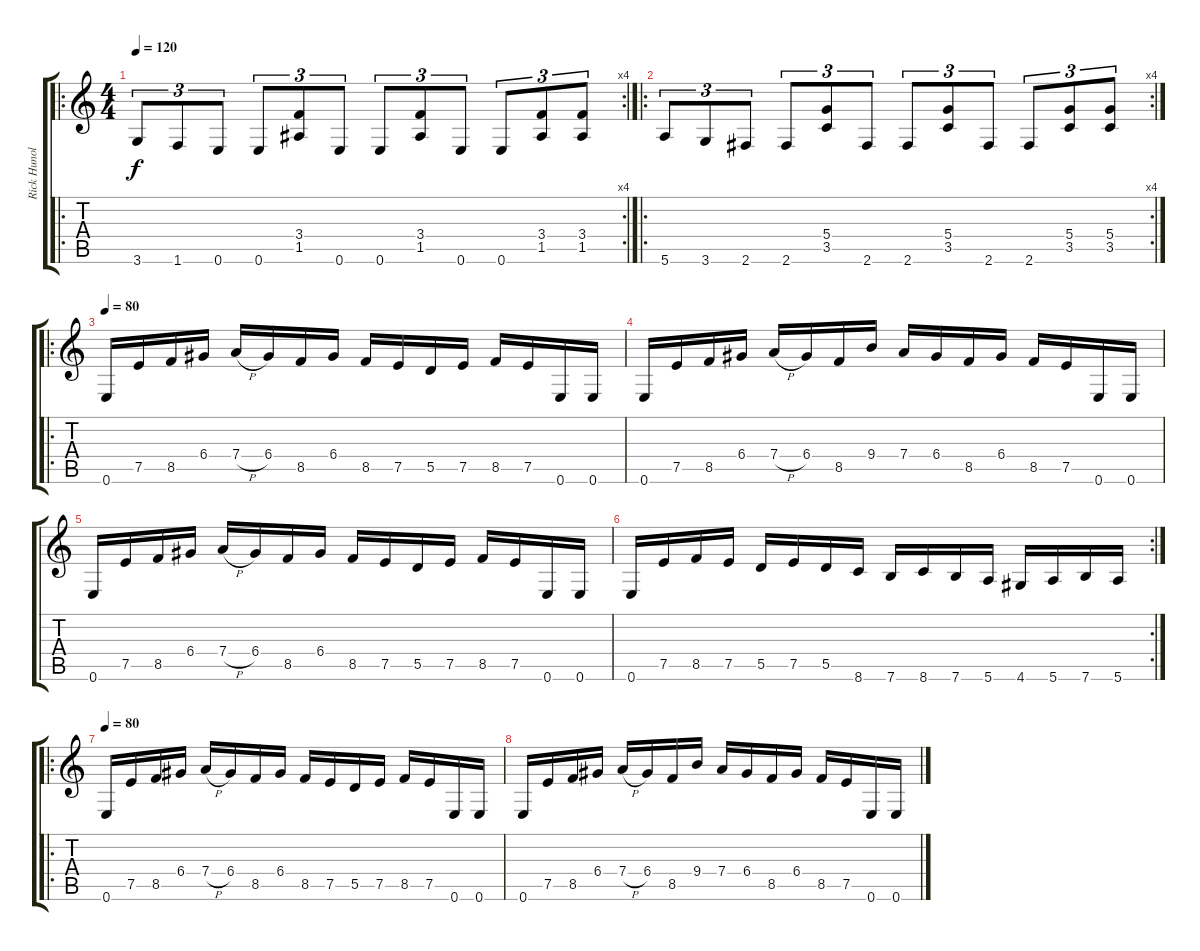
\track ("Rick Hunolt" "Rick Hunol") {instrument distortionguitar}
\staff {score tabs}
\tuning (E4 B3 G3 D3 A2 E2) {hide}
\ro
\rc 4
\ts (4 4)
\tempo 120
\clef g2
\ks c
3.6.8{tu (3 2) dy f} 1.6.8{tu (3 2)} 0.6.8{tu (3 2)} 0.6.8{tu (3 2)} (3.4 1.5).8{tu (3 2)} 0.6.8{tu (3 2)} 0.6.8{tu (3 2)} (3.4 1.5).8{tu (3 2)} 0.6.8{tu (3 2)} 0.6.8{tu (3 2)} (3.4 1.5).8{tu (3 2)} (3.4 1.5).8{tu (3 2)} |
\ro
\rc 4
5.6.8{tu (3 2)} 3.6.8{tu (3 2)} 2.6.8{tu (3 2)} 2.6.8{tu (3 2)} (5.4 3.5).8{tu (3 2)} 2.6.8{tu (3 2)} 2.6.8{tu (3 2)} (5.4 3.5).8{tu (3 2)} 2.6.8{tu (3 2)} 2.6.8{tu (3 2)} (5.4 3.5).8{tu (3 2)} (5.4 3.5).8{tu (3 2)} |
\ro
\tempo 80
0.6.16 7.5.16 8.5.16 6.4.16 7.4{h}.16 6.4.16 8.5.16 6.4.16 8.5.16 7.5.16 5.5.16 7.5.16 8.5.16 7.5.16 0.6.16 0.6.16 |
0.6.16 7.5.16 8.5.16 6.4.16 7.4{h}.16 6.4.16 8.5.16 9.4.16 7.4.16 6.4.16 8.5.16 6.4.16 8.5.16 7.5.16 0.6.16 0.6.16 |
0.6.16 7.5.16 8.5.16 6.4.16 7.4{h}.16 6.4.16 8.5.16 6.4.16 8.5.16 7.5.16 5.5.16 7.5.16 8.5.16 7.5.16 0.6.16 0.6.16 |
\rc 2
0.6.16 7.5.16 8.5.16 7.5.16 5.5.16 7.5.16 5.5.16 8.6.16 7.6.16 8.6.16 7.6.16 5.6.16 4.6.16 5.6.16 7.6.16 5.6.16 |
\ro
\tempo 80
0.6.16 7.5.16 8.5.16 6.4.16 7.4{h}.16 6.4.16 8.5.16 6.4.16 8.5.16 7.5.16 5.5.16 7.5.16 8.5.16 7.5.16 0.6.16 0.6.16 |
0.6.16 7.5.16 8.5.16 6.4.16 7.4{h}.16 6.4.16 8.5.16 9.4.16 7.4.16 6.4.16 8.5.16 6.4.16 8.5.16 7.5.16 0.6.16 0.6.16
